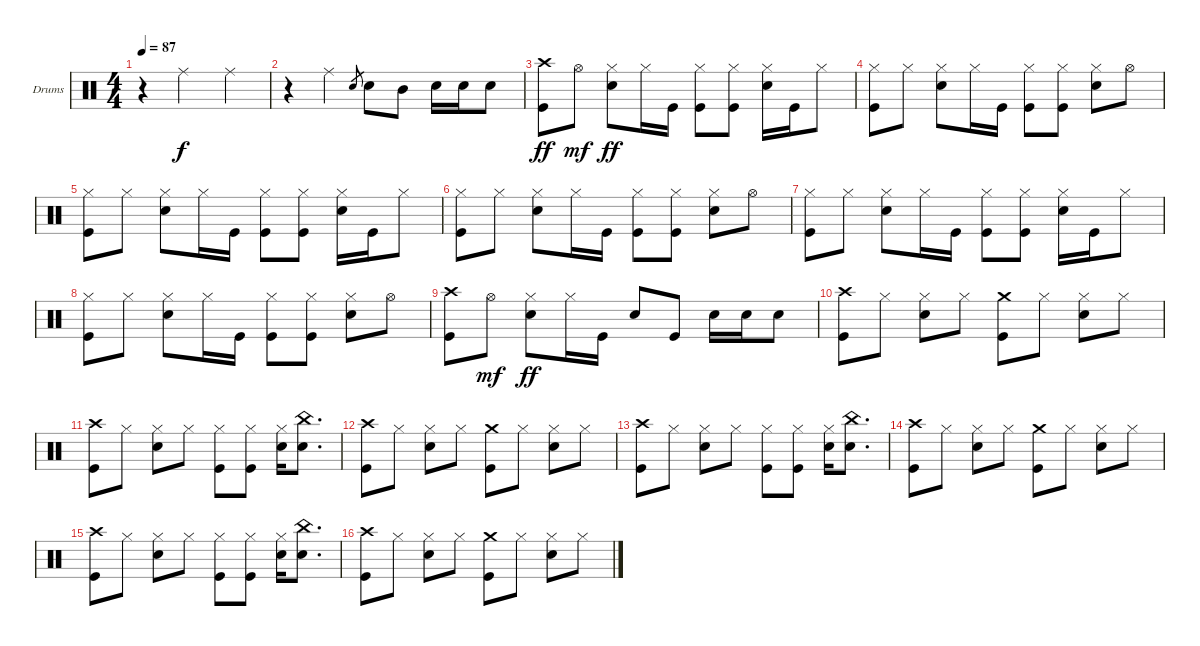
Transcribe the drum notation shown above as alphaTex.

\bracketExtendMode groupsimilarinstruments
\firstSystemTrackNameOrientation horizontal
\otherSystemsTrackNameOrientation horizontal
\track ("Drumkit" "Drums") {instrument percussion}
\staff {score}
\articulation defaults
\ts (4 4)
\tempo 87
\clef neutral
\ks c
r.4{dy ff} "Ride (middle)".2{dy f} "Ride (middle)".4 |
r.4 "Ride (middle)".4 "Snare (hit) 2".8{gr} "Snare (hit) 2".8 "Mid Tom (hit)".8 "Snare (hit) 2".16 "Snare (hit) 2".16 "Snare (hit) 2".8 |
("Crash high (hit)" "Kick (hit)").8{dy ff} "Hi-Hat (open)".8{dy mf} ("Snare (hit) 2" "Hi-Hat (closed)").8{dy ff} "Hi-Hat (closed)".16 "Kick (hit)".16 ("Kick (hit)" "Hi-Hat (closed)").8 ("Kick (hit)" "Hi-Hat (closed)").8 ("Snare (hit) 2" "Hi-Hat (closed)").16 "Kick (hit)".16 "Hi-Hat (closed)".8 |
("Kick (hit)" "Hi-Hat (closed)").8 "Hi-Hat (closed)".8 ("Snare (hit) 2" "Hi-Hat (closed)").8 "Hi-Hat (closed)".16 "Kick (hit)".16 ("Kick (hit)" "Hi-Hat (closed)").8 ("Kick (hit)" "Hi-Hat (closed)").8 ("Snare (hit) 2" "Hi-Hat (closed)").8 "Hi-Hat (open)".8 |
("Kick (hit)" "Hi-Hat (closed)").8 "Hi-Hat (closed)".8 ("Snare (hit) 2" "Hi-Hat (closed)").8 "Hi-Hat (closed)".16 "Kick (hit)".16 ("Kick (hit)" "Hi-Hat (closed)").8 ("Kick (hit)" "Hi-Hat (closed)").8 ("Snare (hit) 2" "Hi-Hat (closed)").16 "Kick (hit)".16 "Hi-Hat (closed)".8 |
("Kick (hit)" "Hi-Hat (closed)").8 "Hi-Hat (closed)".8 ("Snare (hit) 2" "Hi-Hat (closed)").8 "Hi-Hat (closed)".16 "Kick (hit)".16 ("Kick (hit)" "Hi-Hat (closed)").8 ("Kick (hit)" "Hi-Hat (closed)").8 ("Snare (hit) 2" "Hi-Hat (closed)").8 "Hi-Hat (open)".8 |
("Kick (hit)" "Hi-Hat (closed)").8 "Hi-Hat (closed)".8 ("Snare (hit) 2" "Hi-Hat (closed)").8 "Hi-Hat (closed)".16 "Kick (hit)".16 ("Kick (hit)" "Hi-Hat (closed)").8 ("Kick (hit)" "Hi-Hat (closed)").8 ("Snare (hit) 2" "Hi-Hat (closed)").16 "Kick (hit)".16 "Hi-Hat (closed)".8 |
("Kick (hit)" "Hi-Hat (closed)").8 "Hi-Hat (closed)".8 ("Snare (hit) 2" "Hi-Hat (closed)").8 "Hi-Hat (closed)".16 "Kick (hit)".16 ("Kick (hit)" "Hi-Hat (closed)").8 ("Kick (hit)" "Hi-Hat (closed)").8 ("Snare (hit) 2" "Hi-Hat (closed)").8 "Hi-Hat (open)".8 |
("Crash high (hit)" "Kick (hit)").8 "Hi-Hat (open)".8{dy mf} ("Snare (hit) 2" "Hi-Hat (closed)").8{dy ff} "Hi-Hat (closed)".16 "Kick (hit)".16 "Snare (hit) 2".8 "Kick (hit)".8 "Snare (hit) 2".16 "Snare (hit) 2".16 "Snare (hit) 2".8 |
("Crash high (hit)" "Kick (hit)").8 "Hi-Hat (closed)".8 ("Snare (hit) 2" "Hi-Hat (closed)").8 "Hi-Hat (closed)".8 ("Kick (hit)" "Crash medium (hit)").8 "Hi-Hat (closed)".8 ("Snare (hit) 2" "Hi-Hat (closed)").8 "Hi-Hat (closed)".8 |
("Crash high (hit)" "Kick (hit)").8 "Hi-Hat (closed)".8 ("Snare (hit) 2" "Hi-Hat (closed)").8 "Hi-Hat (closed)".8 ("Kick (hit)" "Hi-Hat (closed)").8 ("Hi-Hat (closed)" "Kick (hit)").8 ("Snare (hit) 2" "Hi-Hat (closed)").16 ("Snare (hit) 2" "China (hit)").8{d} |
("Crash high (hit)" "Kick (hit)").8 "Hi-Hat (closed)".8 ("Snare (hit) 2" "Hi-Hat (closed)").8 "Hi-Hat (closed)".8 ("Kick (hit)" "Crash medium (hit)").8 "Hi-Hat (closed)".8 ("Snare (hit) 2" "Hi-Hat (closed)").8 "Hi-Hat (closed)".8 |
("Crash high (hit)" "Kick (hit)").8 "Hi-Hat (closed)".8 ("Snare (hit) 2" "Hi-Hat (closed)").8 "Hi-Hat (closed)".8 ("Kick (hit)" "Hi-Hat (closed)").8 ("Hi-Hat (closed)" "Kick (hit)").8 ("Snare (hit) 2" "Hi-Hat (closed)").16 ("Snare (hit) 2" "China (hit)").8{d} |
("Crash high (hit)" "Kick (hit)").8 "Hi-Hat (closed)".8 ("Snare (hit) 2" "Hi-Hat (closed)").8 "Hi-Hat (closed)".8 ("Kick (hit)" "Crash medium (hit)").8 "Hi-Hat (closed)".8 ("Snare (hit) 2" "Hi-Hat (closed)").8 "Hi-Hat (closed)".8 |
("Crash high (hit)" "Kick (hit)").8 "Hi-Hat (closed)".8 ("Snare (hit) 2" "Hi-Hat (closed)").8 "Hi-Hat (closed)".8 ("Kick (hit)" "Hi-Hat (closed)").8 ("Hi-Hat (closed)" "Kick (hit)").8 ("Snare (hit) 2" "Hi-Hat (closed)").16 ("Snare (hit) 2" "China (hit)").8{d} |
("Crash high (hit)" "Kick (hit)").8 "Hi-Hat (closed)".8 ("Snare (hit) 2" "Hi-Hat (closed)").8 "Hi-Hat (closed)".8 ("Kick (hit)" "Crash medium (hit)").8 "Hi-Hat (closed)".8 ("Snare (hit) 2" "Hi-Hat (closed)").8 "Hi-Hat (closed)".8
